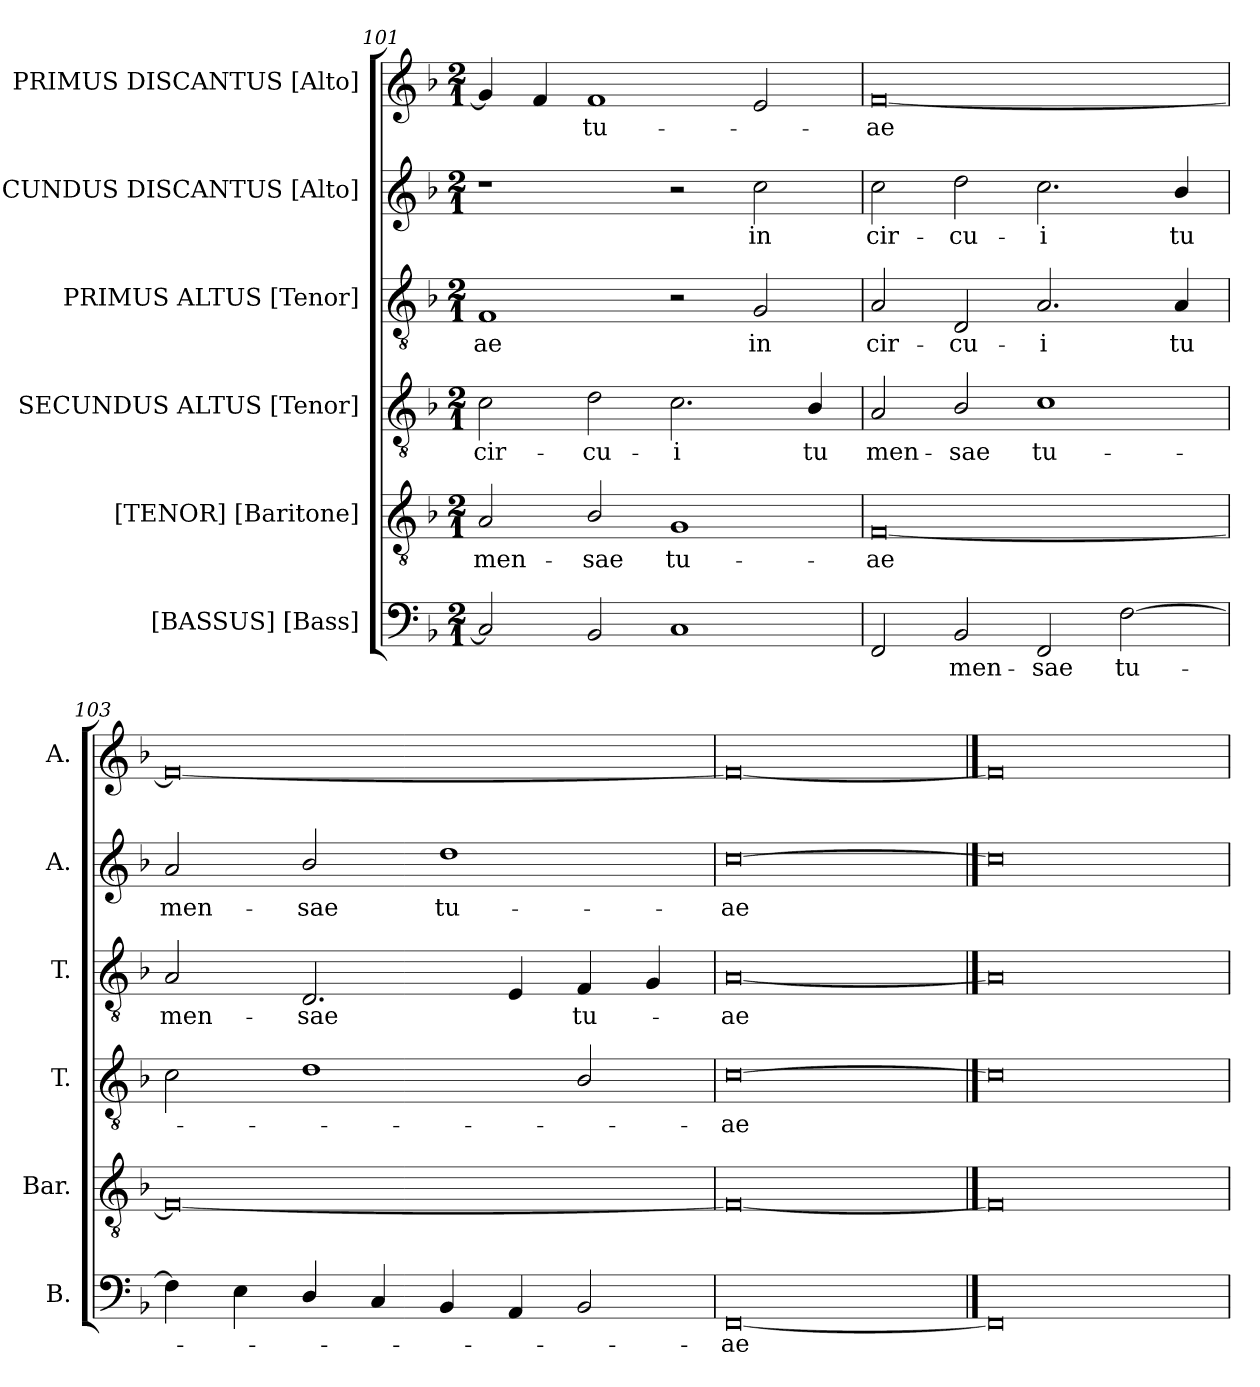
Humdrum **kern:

**kern	**text	**kern	**text	**kern	**text	**kern	**text	**kern	**text	**kern	**text
*part6	*part6	*part5	*part5	*part4	*part4	*part3	*part3	*part2	*part2	*part1	*part1
*staff6	*staff6	*staff5	*staff5	*staff4	*staff4	*staff3	*staff3	*staff2	*staff2	*staff1	*staff1
*I"[BASSUS] [Bass]	*	*I"[TENOR] [Baritone]	*	*I"SECUNDUS ALTUS [Tenor]	*	*I"PRIMUS ALTUS [Tenor]	*	*I"SECUNDUS DISCANTUS [Alto]	*	*I"PRIMUS DISCANTUS [Alto]	*
*I'B.	*	*I'Bar.	*	*I'T.	*	*I'T.	*	*I'A.	*	*I'A.	*
*clefF4	*	*clefGv2	*	*clefGv2	*	*clefGv2	*	*clefG2	*	*clefG2	*
*	*	*ITrd7c12	*	*ITrd7c12	*	*ITrd7c12	*	*	*	*	*
*k[b-]	*	*k[b-]	*	*k[b-]	*	*k[b-]	*	*k[b-]	*	*k[b-]	*
*F:	*	*F:	*	*F:	*	*F:	*	*F:	*	*F:	*
*M2/1	*	*M2/1	*	*M2/1	*	*M2/1	*	*M2/1	*	*M2/1	*
=101	=101	=101	=101	=101	=101	=101	=101	=101	=101	=101	=101
!	!	!	!LO:LY:b:color=#000000	!	!	!	!	!	!	!	!
!	!	!	!	!	!LO:LY:b:color=#000000	!	!	!	!	!	!
!	!	!	!	!	!	!	!LO:LY:b:color=#000000	!	!	!	!
2Ci/]	.	2AAi/	men-	2Ci\	cir-	1FFi	-ae	1r	.	4gi/]	.
.	.	.	.	.	.	.	.	.	.	4fi/	.
!	!	!	!LO:LY:b:color=#000000	!	!	!	!	!	!	!	!
!	!	!	!	!	!LO:LY:b:color=#000000	!	!	!	!	!	!
!	!	!	!	!	!	!	!	!	!	!	!LO:LY:b:color=#000000
2BB-i/	.	2BB-i/	-sae	2Di\	-cu-	.	.	.	.	1fi	tu-
!	!	!	!LO:LY:b:color=#000000	!	!	!	!	!	!	!	!
!	!	!	!	!	!LO:LY:b:color=#000000	!	!	!	!	!	!
1Ci	.	1GGi	tu-	2.Ci\	-i	2r	.	2r	.	.	.
!	!	!	!	!	!	!	!LO:LY:b:color=#000000	!	!	!	!
!	!	!	!	!	!	!	!	!	!LO:LY:b:color=#000000	!	!
.	.	.	.	.	.	2GGi/	in	2cci\	in	2ei/	.
!	!	!	!	!	!LO:LY:b:color=#000000	!	!	!	!	!	!
.	.	.	.	4BB-i/	tu	.	.	.	.	.	.
=102	=102	=102	=102	=102	=102	=102	=102	=102	=102	=102	=102
!	!	!	!LO:LY:b:color=#000000	!	!	!	!	!	!	!	!
!	!	!	!	!	!LO:LY:b:color=#000000	!	!	!	!	!	!
!	!	!	!	!	!	!	!LO:LY:b:color=#000000	!	!	!	!
!	!	!	!	!	!	!	!	!	!LO:LY:b:color=#000000	!	!
!	!	!	!	!	!	!	!	!	!	!	!LO:LY:b:color=#000000
2FFi/	.	[0FFi	-ae	2AAi/	men-	2AAi/	cir-	2cci\	cir-	[0fi	-ae
!	!LO:LY:b:color=#000000	!	!	!	!	!	!	!	!	!	!
!	!	!	!	!	!LO:LY:b:color=#000000	!	!	!	!	!	!
!	!	!	!	!	!	!	!LO:LY:b:color=#000000	!	!	!	!
!	!	!	!	!	!	!	!	!	!LO:LY:b:color=#000000	!	!
2BB-i/	men-	.	.	2BB-i/	-sae	2DDi/	-cu-	2ddi\	-cu-	.	.
!	!LO:LY:b:color=#000000	!	!	!	!	!	!	!	!	!	!
!	!	!	!	!	!LO:LY:b:color=#000000	!	!	!	!	!	!
!	!	!	!	!	!	!	!LO:LY:b:color=#000000	!	!	!	!
!	!	!	!	!	!	!	!	!	!LO:LY:b:color=#000000	!	!
2FFi/	-sae	.	.	1Ci	tu-	2.AAi/	-i	2.cci\	-i	.	.
!	!LO:LY:b:color=#000000	!	!	!	!	!	!	!	!	!	!
[2Fi\	tu-	.	.	.	.	.	.	.	.	.	.
!	!	!	!	!	!	!	!LO:LY:b:color=#000000	!	!	!	!
!	!	!	!	!	!	!	!	!	!LO:LY:b:color=#000000	!	!
.	.	.	.	.	.	4AAi/	tu	4b-i/	tu	.	.
=103	=103	=103	=103	=103	=103	=103	=103	=103	=103	=103	=103
!	!	!	!	!	!	!	!LO:LY:b:color=#000000	!	!	!	!
!	!	!	!	!	!	!	!	!	!LO:LY:b:color=#000000	!	!
4Fi\]	.	0FFi_	.	2Ci\	.	2AAi/	men-	2ai/	men-	0fi_	.
4Ei\	.	.	.	.	.	.	.	.	.	.	.
!	!	!	!	!	!	!	!LO:LY:b:color=#000000	!	!	!	!
!	!	!	!	!	!	!	!	!	!LO:LY:b:color=#000000	!	!
4Di/	.	.	.	1Di	.	2.DDi/	-sae	2b-i/	-sae	.	.
4Ci/	.	.	.	.	.	.	.	.	.	.	.
!	!	!	!	!	!	!	!	!	!LO:LY:b:color=#000000	!	!
4BB-i/	.	.	.	.	.	.	.	1ddi	tu-	.	.
4AAi/	.	.	.	.	.	4EEi/	.	.	.	.	.
!	!	!	!	!	!	!	!LO:LY:b:color=#000000	!	!	!	!
2BB-i/	.	.	.	2BB-i/	.	4FFi/	tu-	.	.	.	.
.	.	.	.	.	.	4GGi/	.	.	.	.	.
=104	=104	=104	=104	=104	=104	=104	=104	=104	=104	=104	=104
!	!LO:LY:b:color=#000000	!	!	!	!	!	!	!	!	!	!
!	!	!	!	!	!LO:LY:b:color=#000000	!	!	!	!	!	!
!	!	!	!	!	!	!	!LO:LY:b:color=#000000	!	!	!	!
!	!	!	!	!	!	!	!	!	!LO:LY:b:color=#000000	!	!
[0FFi	-ae	0FFi_	.	[0Ci	-ae	[0AAi	-ae	[0cci	-ae	0fi_	.
==105	==105	==105	==105	==105	==105	==105	==105	==105	==105	==105	==105
0FFi]	.	0FFi]	.	0Ci]	.	0AAi]	.	0cci]	.	0fi]	.
=	=	=	=	=	=	=	=	=	=	=	=
*-	*-	*-	*-	*-	*-	*-	*-	*-	*-	*-	*-
